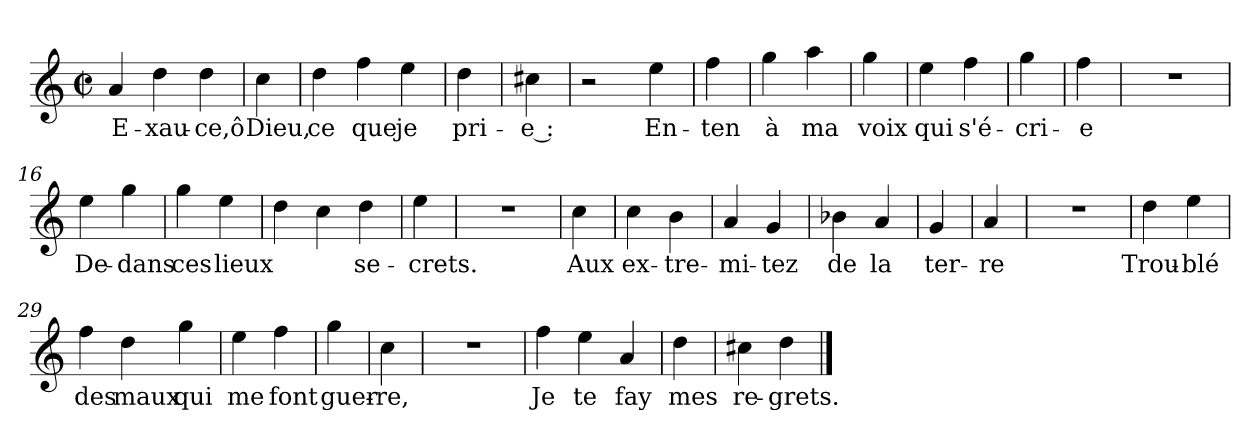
**kern	**text
*part1	*part1
*staff1	*staff1
*clefG2	*
*k[]	*
*C:	*
*M2/2	*
*met(c|)	*
=1	=1
4a	E-
4dd	-xau-
4dd	-ce,ô
=3	=3
4cc	Dieu,
=4	=4
4dd	ce
4ff	que
4ee	je
=6	=6
4dd	pri-
=7	=7
4cc#X	-e :
=8	=8
2r	.
4ee	En-
=9	=9
4ff	-ten
=10	=10
4gg	à
4aa	ma
=11	=11
4gg	voix
=12	=12
4ee	qui
4ff	s'é-
=13	=13
4gg	-cri-
=14	=14
4ff	-e
=15	=15
1r	.
=16	=16
4ee	De-
4gg	-dans
=17	=17
4gg	ces
4ee	lieux-
=18	=18
4dd	--
4cc	-
4dd	se-
=19	=19
4ee	-crets.
=20	=20
1r	.
=21	=21
4cc	Aux
=22	=22
4cc	ex-
4b	-tre-
=23	=23
4a	-mi-
4g	-tez
=24	=24
4b-X	de
4a	la
=25	=25
4g	ter-
=26	=26
4a	-re
=27	=27
1r	.
=28	=28
4dd	Trou-
4ee	-blé
=29	=29
4ff	des
4dd	maux
4gg	qui
=31	=31
4ee	me
4ff	font
=32	=32
4gg	guer-
=33	=33
4cc	-re,
=34	=34
1r	.
=35	=35
4ff	Je
4ee	te
4a	fay
=37	=37
4dd	mes
=38	=38
4cc#X	re-
4dd	-grets.
==	==
*-	*-
